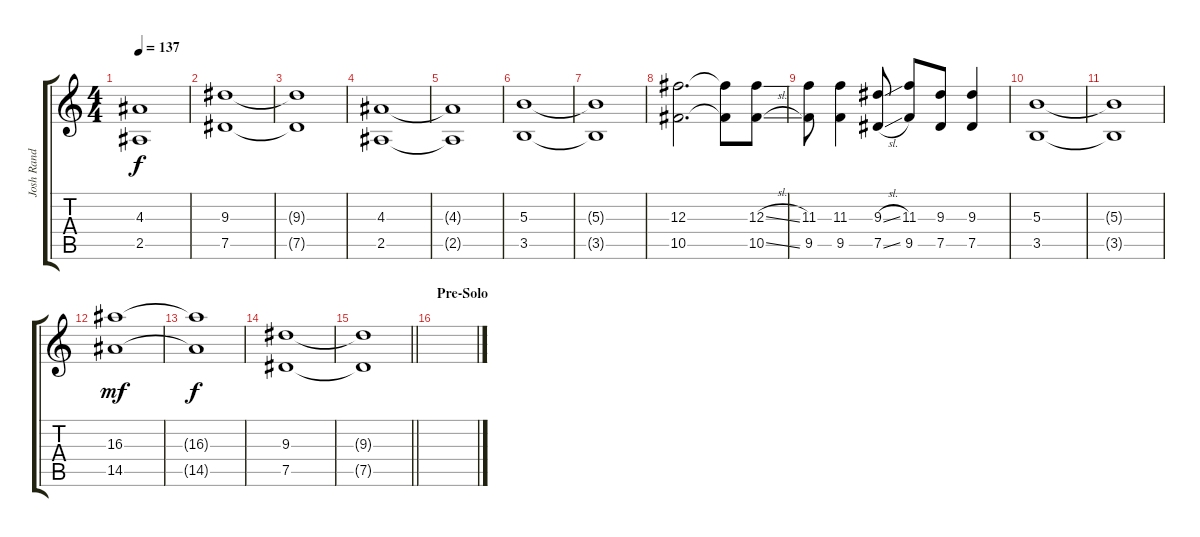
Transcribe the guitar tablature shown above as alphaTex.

\track ("Josh Rand (Rythm Guitar)" "Josh Rand ") {instrument distortionguitar}
\staff {score tabs}
\tuning (Eb4 Bb3 Gb3 Db3 Ab2 Eb2) {hide}
\ts (4 4)
\tempo 137
\clef g2
\ks c
(4.3{t} 2.5{t}).1{dy f} |
(9.3 7.5).1 |
(9.3{t} 7.5{t}).1 |
(4.3 2.5).1 |
(4.3{t} 2.5{t}).1 |
(5.3 3.5).1 |
(5.3{t} 3.5{t}).1 |
(12.3 10.5).2{d} (12.3{t} 10.5{t}).8 (12.3{sl} 10.5{sl}).8 |
(11.3 9.5).8 (11.3 9.5).4 (9.3{sl} 7.5{sl}).8 (11.3 9.5).8 (9.3 7.5).8 (9.3 7.5).4 |
(5.3 3.5).1 |
(5.3{t} 3.5{t}).1 |
(16.3 14.5).1{dy mf} |
(16.3{t} 14.5{t}).1{dy f} |
(9.3 7.5).1{volume 0} |
\barLineRight lightlight
(9.3{t} 7.5{t}).1 |
\section ("" "Pre-Solo")
